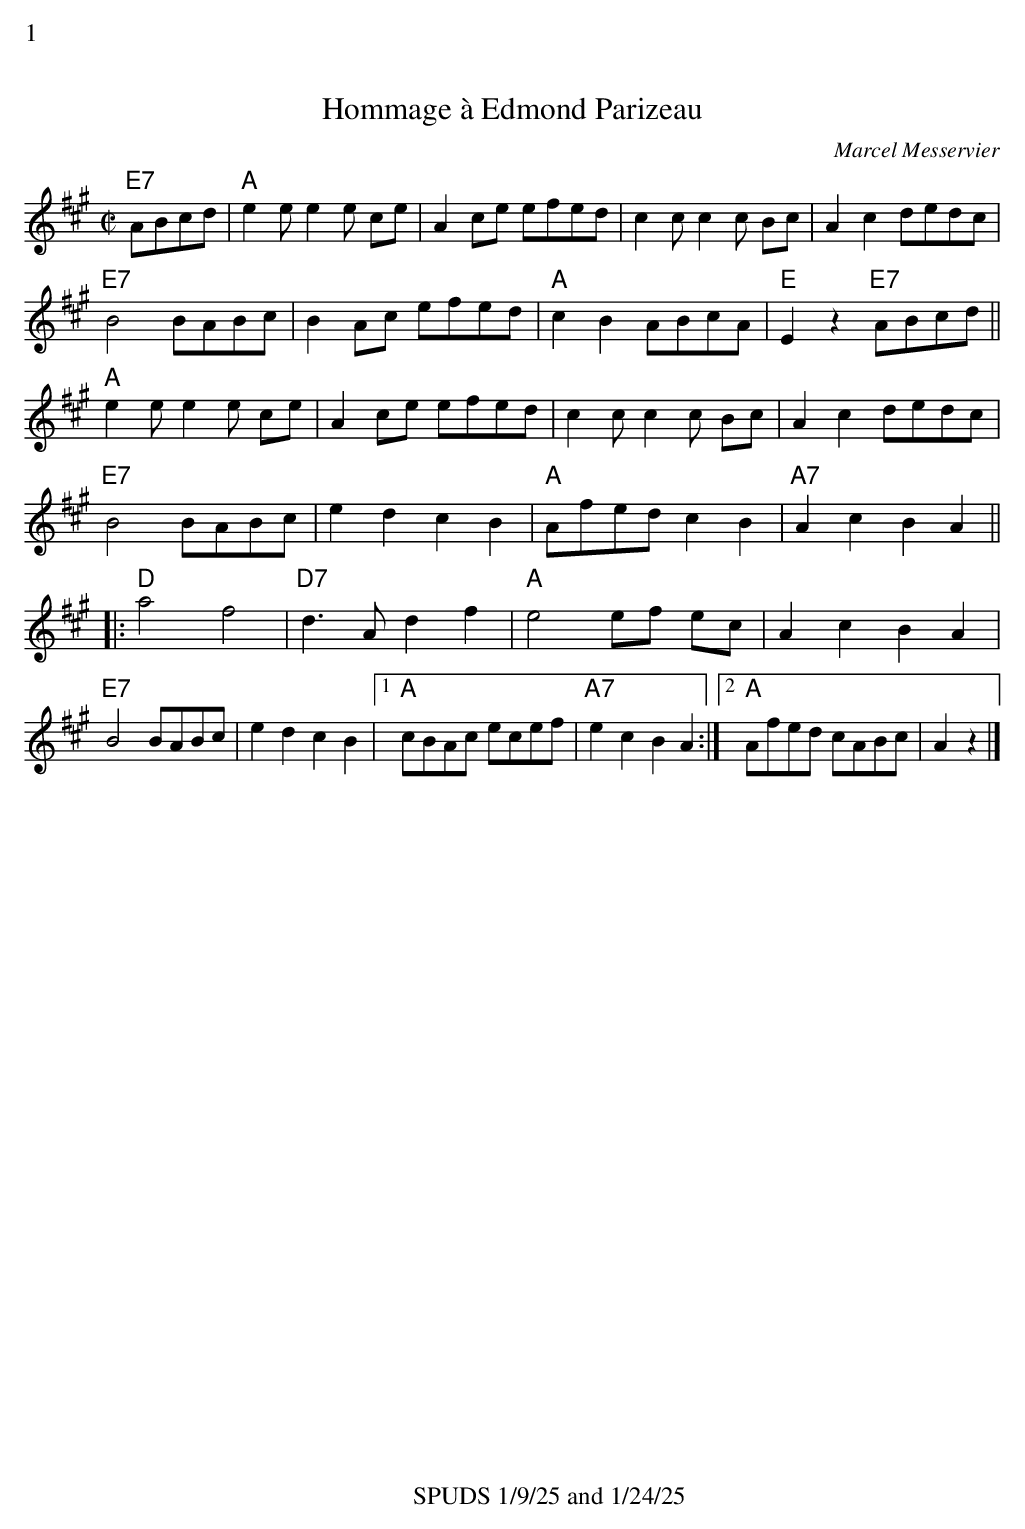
X:1
%%text 1
T:Hommage à Edmond Parizeau
C:Marcel Messervier
M:C|
K:A
"E7" ABcd | "A"e2 e e2 e ce | A2 ce efed | c2 c c2 c Bc | A2 c2 dedc |
"E7"B4 BABc | B2 Ac efed | "A"c2 B2 ABcA | "E"E2 z2 "E7"ABcd ||
"A"e2 e e2 e ce | A2 ce efed | c2 c c2 c Bc | A2 c2 dedc |
"E7"B4 BABc | e2 d2 c2 B2  | "A"Afed c2 B2 | "A7"A2 c2 B2 A2 ||
|:"D"a4 f4 | "D7"d3 A d2 f2 | "A"e4 ef ec | A2 c2 B2 A2 |
"E7"B4 BABc | e2 d2 c2 B2  |1 "A"cBAc  ecef | "A7"e2 c2 B2 A2 :|2"A"Afed  cABc | A2 z2  |]
